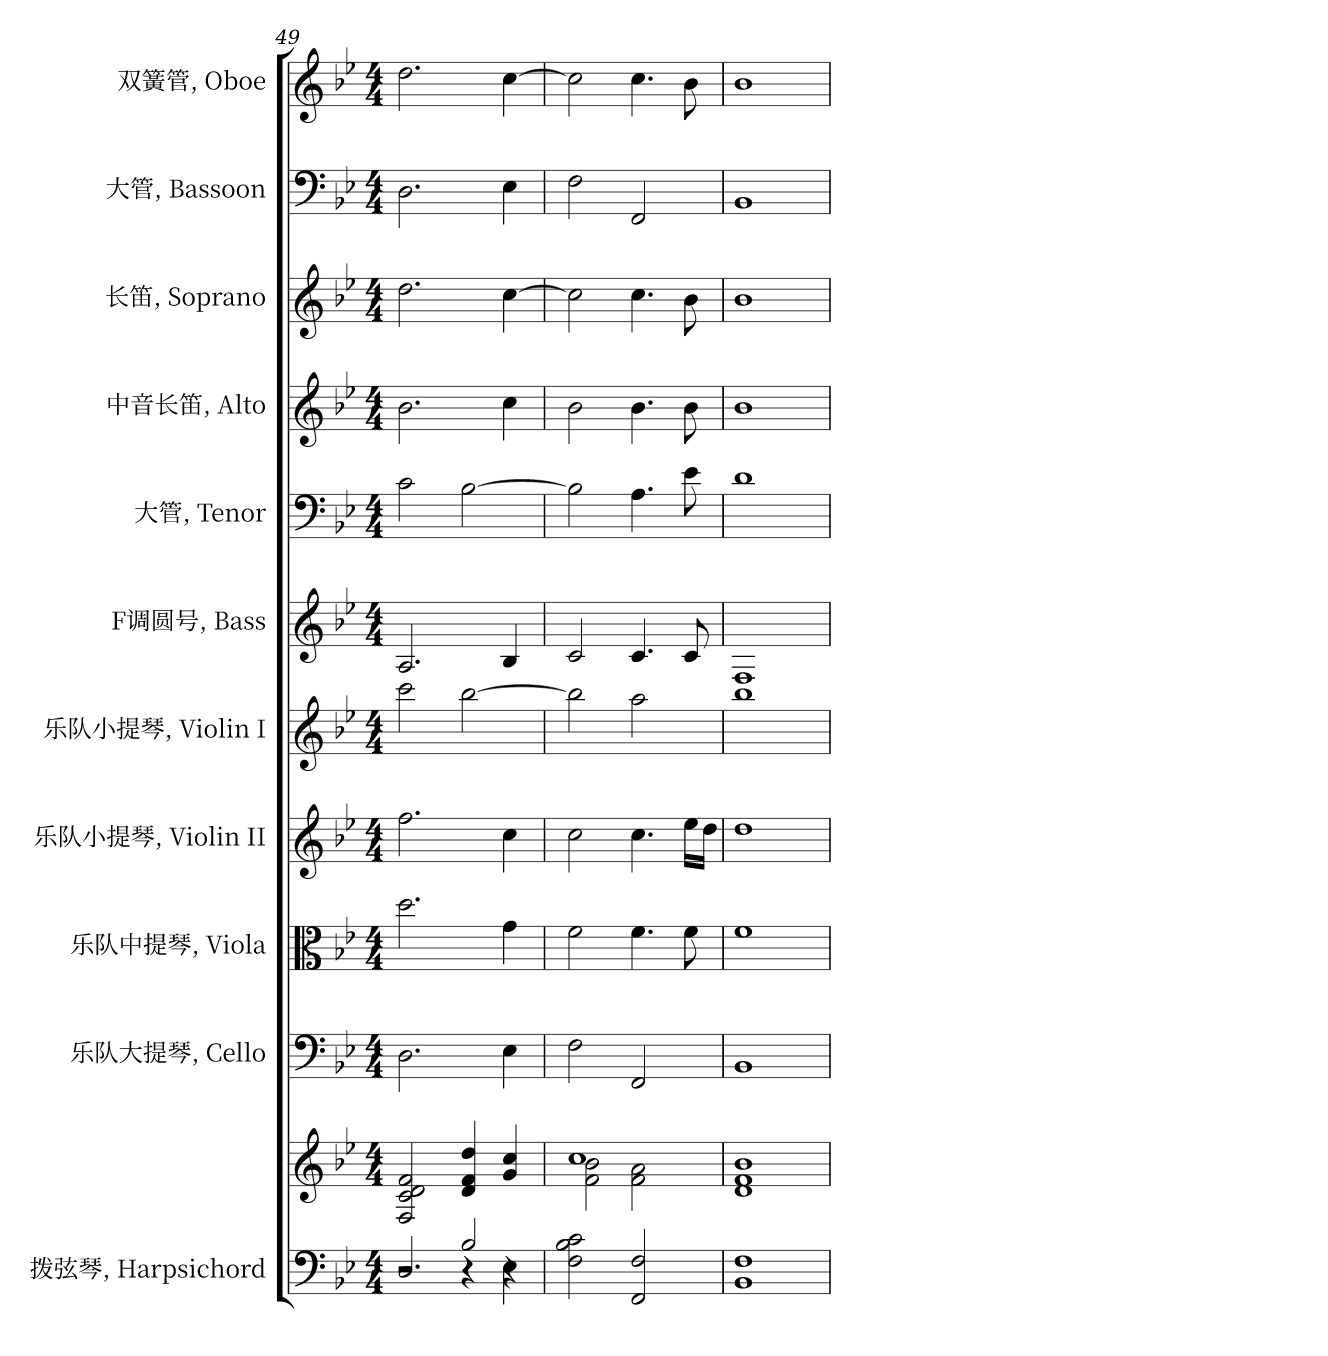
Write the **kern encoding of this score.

**kern	**kern	**kern	**kern	**kern	**kern	**kern	**kern	**kern	**kern	**kern	**kern
*part11	*part11	*part10	*part9	*part8	*part7	*part6	*part5	*part4	*part3	*part2	*part1
*staff12	*staff11	*staff10	*staff9	*staff8	*staff7	*staff6	*staff5	*staff4	*staff3	*staff2	*staff1
*I"拨弦琴, Harpsichord	*	*I"乐队大提琴, Cello	*I"乐队中提琴, Viola	*I"乐队小提琴, Violin II	*I"乐队小提琴, Violin I	*I"F调圆号, Bass	*I"大管, Tenor	*I"中音长笛, Alto	*I"长笛, Soprano	*I"大管, Bassoon	*I"双簧管, Oboe
*I'Hch.	*	*	*	*	*	*	*	*	*	*I'Bsn.	*I'Ob.
!!LO:PB:g=z
*clefF4	*clefG2	*clefF4	*clefC3	*clefG2	*clefG2	*clefG2	*clefF4	*clefG2	*clefG2	*clefF4	*clefG2
*	*	*	*	*	*	*ITrd4c7	*	*ITrd3c5	*	*	*
*k[b-e-]	*k[b-e-]	*k[b-e-]	*k[b-e-]	*k[b-e-]	*k[b-e-]	*k[b-e-a-]	*k[b-e-]	*k[b-]	*k[b-e-]	*k[b-e-]	*k[b-e-]
*M4/4	*M4/4	*M4/4	*M4/4	*M4/4	*M4/4	*M4/4	*M4/4	*M4/4	*M4/4	*M4/4	*M4/4
=49	=49	=49	=49	=49	=49	=49	=49	=49	=49	=49	=49
*^	*	*	*	*	*	*	*	*	*	*	*
*	*^	*	*	*	*	*	*	*	*	*	*	*
2r	2r	2.D/	2F/ 2c/ 2d/ 2f/	2.D\	2.dd\	2.ff\	2ccc\	2.D/	2c\	2.f\	2.dd\	2.D\	2.dd\
2B-/	4r	.	4d/ 4f/ 4dd/	.	.	.	[2bb-\	.	[2B-\	.	.	.	.
.	4E-\	4r	4g/ 4cc/	4E-\	4g\	4cc\	.	4E-/	.	4g\	[4cc\	4E-\	[4cc\
*v	*v	*v	*	*	*	*	*	*	*	*	*	*	*
=50	=50	=50	=50	=50	=50	=50	=50	=50	=50	=50	=50
*	*^	*	*	*	*	*	*	*	*	*	*
2F\ 2B-\ 2c\	1cc	2f\ 2b-\	2F\	2f\	2cc\	2bb-\]	2F/	2B-\]	2f\	2cc\]	2F\	2cc\]
2FF/ 2F/	.	2f\ 2a\	2FF/	4.f\	4.cc\	2aa\	4.F/	4.A\	4.f\	4.cc\	2FF/	4.cc\
.	.	.	.	8f\	16ee-\LL	.	8F/	8e-\	8f\	8b-\	.	8b-\
.	.	.	.	.	16dd\JJ	.	.	.	.	.	.	.
*	*v	*v	*	*	*	*	*	*	*	*	*	*
=51	=51	=51	=51	=51	=51	=51	=51	=51	=51	=51	=51
1BB- 1F	1d 1f 1b-	1BB-	1f	1dd	1bb-	1BB-	1d	1f	1b-	1BB-	1b-
=	=	=	=	=	=	=	=	=	=	=	=
*-	*-	*-	*-	*-	*-	*-	*-	*-	*-	*-	*-
